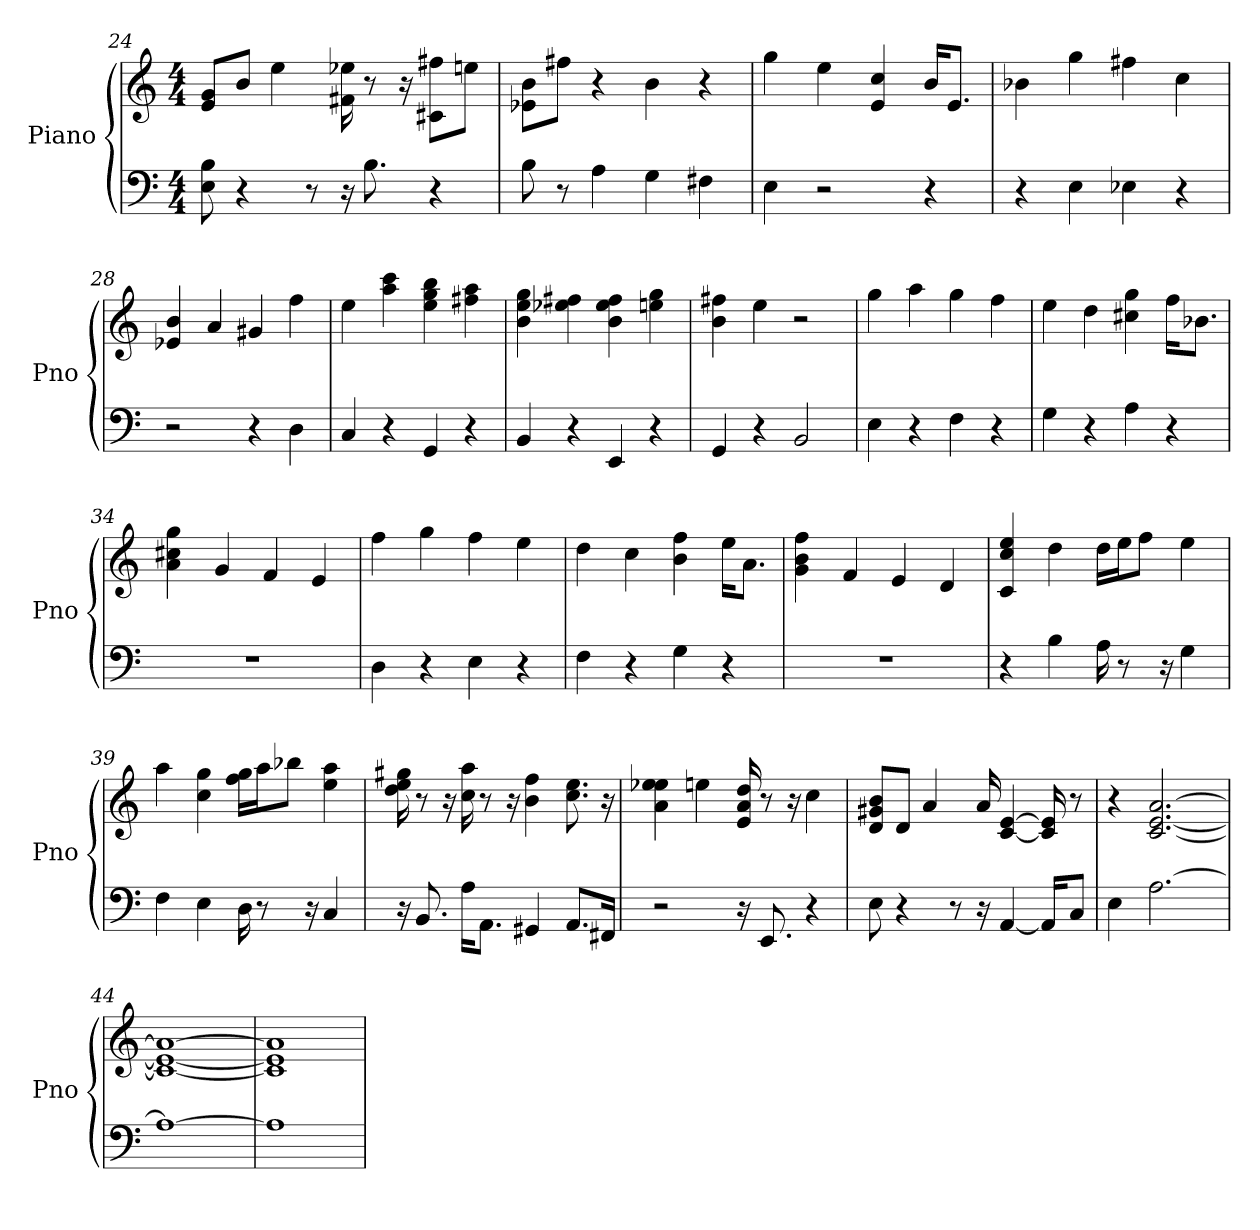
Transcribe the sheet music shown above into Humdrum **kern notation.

**kern	**kern
*part1	*part1
*staff2	*staff1
*I"Piano	*
*I'Pno	*
*clefF4	*clefG2
*k[]	*k[]
*C:	*C:
*M4/4	*M4/4
=24	=24
8E 8B	8g/ 8e/L
4r	8b/J
.	4ee
8r	.
16r	16ee- 16f#
8.B	8r
.	16r
4r	8ff#\ 8c#\L
.	8ee\J
=25	=25
8B	8b\ 8e-\L
8r	8ff#\J
4A	4r
4G	4b
4F#	4r
=26	=26
4E	4gg
2r	4ee
.	4e 4cc
4r	16b/KL
.	8.e/J
=27	=27
4r	4b-
4E	4gg
4E-	4ff#
4r	4cc
=28	=28
2r	4b 4e-
.	4a
4r	4g#
4D	4ff
=29	=29
4C	4ee
4r	4ccc 4aa
4GG	4bb 4ee 4gg
4r	4aa 4ff#
=30	=30
4BB	4gg 4ee 4b
4r	4ff# 4ee-
4EE	4ff# 4ee- 4b
4r	4gg 4ee
=31	=31
4GG	4ff# 4b
4r	4ee
2BB	2r
=32	=32
4E	4gg
4r	4aa
4F	4gg
4r	4ff
=33	=33
4G	4ee
4r	4dd
4A	4cc# 4gg
4r	16ff\KL
.	8.b-\J
=34	=34
1r	4gg 4cc# 4a
.	4g
.	4f
.	4e
=35	=35
4D	4ff
4r	4gg
4E	4ff
4r	4ee
=36	=36
4F	4dd
4r	4cc
4G	4ff 4b
4r	16ee\KL
.	8.a\J
=37	=37
1r	4ff 4b 4g
.	4f
.	4e
.	4d
=38	=38
4r	4c 4ee 4cc
4B	4dd
16A	16dd\LL
8r	16ee\J
.	8ff\J
16r	.
4G	4ee
=39	=39
4F	4aa
4E	4gg 4cc
16D	16ff\ 16gg\LL
8r	16aa\J
.	8bb-\J
16r	.
4C	4ee 4aa
=40	=40
16r	16ee 16gg# 16dd
8.BB	8r
.	16r
16A\KL	16aa 16cc
8.AA\J	8r
.	16r
4GG#	4ff 4b
8.AA/L	8.ee 8.cc
16FF#/Jk	16r
=41	=41
2r	4ee 4a 4ee-
.	4ee
16r	16dd 16e 16a
8.EE	8r
.	16r
4r	4cc
=42	=42
8E	8b/ 8d/ 8g#/L
4r	8d/J
.	4a
8r	.
16r	16a
[4AA	[4c [4e
16AA/KL]	16c] 16e]
8C/J	8r
=43	=43
4E	4r
[2.A	[2.a [2.c [2.e
=44	=44
1A_	1a_ 1c_ 1e_
=45	=45
1A]	1a] 1c] 1e]
=	=
*-	*-
